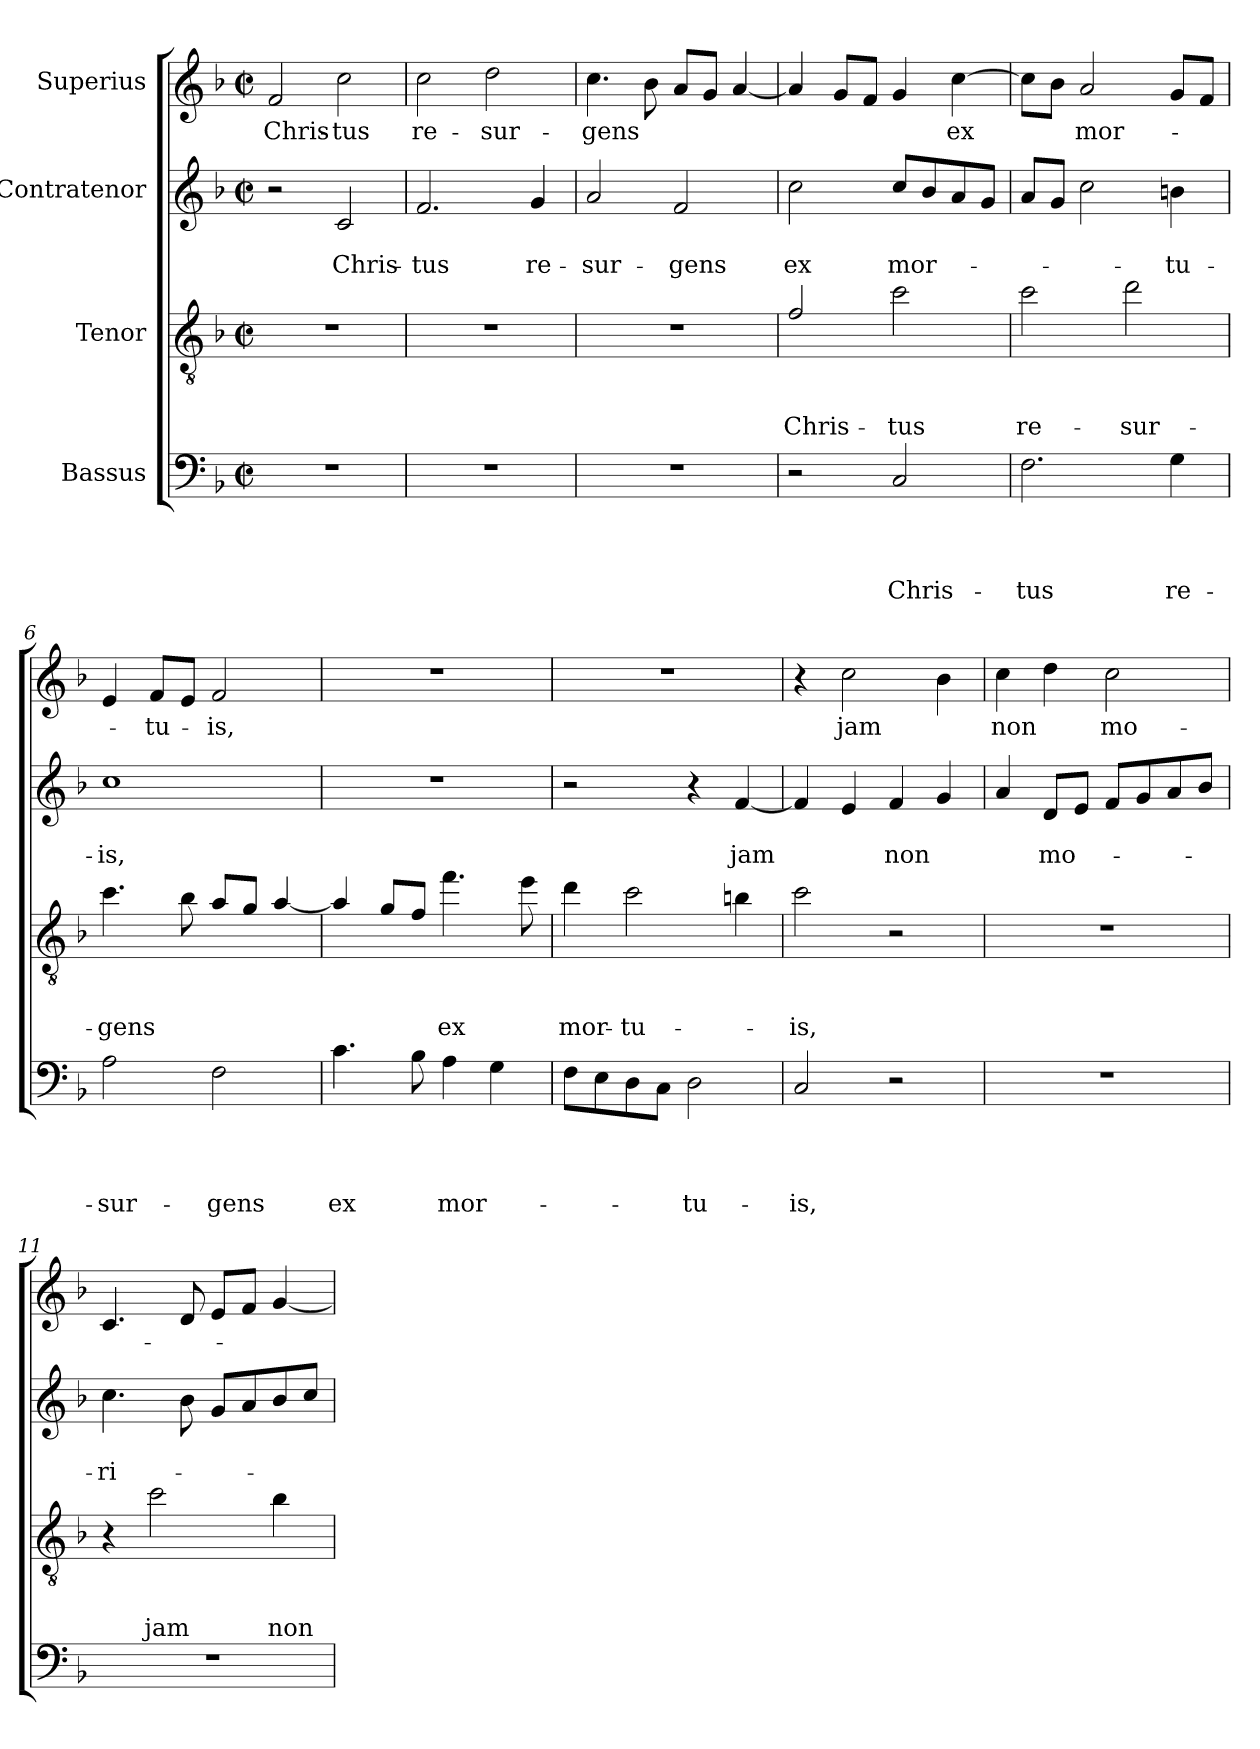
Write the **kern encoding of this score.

**kern	**text	**text	**text	**text	**kern	**text	**text	**text	**kern	**text	**text	**kern	**text
*part4	*part4	*part4	*part4	*part4	*part3	*part3	*part3	*part3	*part2	*part2	*part2	*part1	*part1
*staff4	*staff4	*staff4	*staff4	*staff4	*staff3	*staff3	*staff3	*staff3	*staff2	*staff2	*staff2	*staff1	*staff1
*I"Bassus	*	*	*	*	*I"Tenor	*	*	*	*I"Contratenor	*	*	*I"Superius	*
*clefF4	*	*	*	*	*clefGv2	*	*	*	*clefG2	*	*	*clefG2	*
*	*	*	*	*	*ITrd8c14	*	*	*	*	*	*	*	*
*k[b-]	*	*	*	*	*k[b-]	*	*	*	*k[b-]	*	*	*k[b-]	*
*F:	*	*	*	*	*F:	*	*	*	*F:	*	*	*F:	*
*M2/2	*	*	*	*	*M2/2	*	*	*	*M2/2	*	*	*M2/2	*
*met(c|)	*	*	*	*	*met(c|)	*	*	*	*met(c|)	*	*	*met(c|)	*
=1	=1	=1	=1	=1	=1	=1	=1	=1	=1	=1	=1	=1	=1
1r	.	.	.	.	1r	.	.	.	2r	.	.	2f/	Chris-
.	.	.	.	.	.	.	.	.	2c/	.	Chris-	2cc\	-tus
=2	=2	=2	=2	=2	=2	=2	=2	=2	=2	=2	=2	=2	=2
1r	.	.	.	.	1r	.	.	.	2.f/	.	-tus	2cc\	re-
.	.	.	.	.	.	.	.	.	.	.	.	2dd\	-sur-
.	.	.	.	.	.	.	.	.	4g/	.	re-	.	.
=3	=3	=3	=3	=3	=3	=3	=3	=3	=3	=3	=3	=3	=3
1r	.	.	.	.	1r	.	.	.	2a/	.	-sur-	4.cc\	-gens
.	.	.	.	.	.	.	.	.	.	.	.	8b-\	.
.	.	.	.	.	.	.	.	.	2f/	.	-gens	8a/L	.
.	.	.	.	.	.	.	.	.	.	.	.	8g/J	.
.	.	.	.	.	.	.	.	.	.	.	.	[4a/	.
=4	=4	=4	=4	=4	=4	=4	=4	=4	=4	=4	=4	=4	=4
2r	.	.	.	.	2F/	.	.	Chris-	2cc\	.	ex	4a/]	.
.	.	.	.	.	.	.	.	.	.	.	.	8g/L	.
.	.	.	.	.	.	.	.	.	.	.	.	8f/J	.
2C/	.	.	.	Chris-	2c\	.	.	-tus	8cc/L	.	mor-	4g/	.
.	.	.	.	.	.	.	.	.	8b-/	.	.	.	.
.	.	.	.	.	.	.	.	.	8a/	.	.	[4cc\	ex
.	.	.	.	.	.	.	.	.	8g/J	.	.	.	.
=5	=5	=5	=5	=5	=5	=5	=5	=5	=5	=5	=5	=5	=5
2.F\	.	.	.	-tus	2c\	.	.	re-	8a/L	.	.	8cc\L]	.
.	.	.	.	.	.	.	.	.	8g/J	.	.	8b-\J	.
.	.	.	.	.	.	.	.	.	2cc\	.	.	2a/	mor-
.	.	.	.	.	2d\	.	.	-sur-	.	.	.	.	.
4G\	.	.	.	re-	.	.	.	.	4bn\	.	-tu-	8g/L	.
.	.	.	.	.	.	.	.	.	.	.	.	8f/J	.
!!LO:LB:g=z
=6	=6	=6	=6	=6	=6	=6	=6	=6	=6	=6	=6	=6	=6
2A\	.	.	.	-sur-	4.c\	.	.	-gens	1cc	.	-is,	4e/	.
.	.	.	.	.	.	.	.	.	.	.	.	8f/L	-tu-
.	.	.	.	.	8B-\	.	.	.	.	.	.	8e/J	.
2F\	.	.	.	-gens	8A/L	.	.	.	.	.	.	2f/	-is,
.	.	.	.	.	8G/J	.	.	.	.	.	.	.	.
.	.	.	.	.	[4A/	.	.	.	.	.	.	.	.
=7	=7	=7	=7	=7	=7	=7	=7	=7	=7	=7	=7	=7	=7
4.c\	.	.	.	ex	4A/]	.	.	.	1r	.	.	1r	.
.	.	.	.	.	8G/L	.	.	.	.	.	.	.	.
8B-\	.	.	.	.	8F/J	.	.	.	.	.	.	.	.
4A\	.	.	.	mor-	4.f\	.	.	ex	.	.	.	.	.
4G\	.	.	.	.	.	.	.	.	.	.	.	.	.
.	.	.	.	.	8e\	.	.	.	.	.	.	.	.
=8	=8	=8	=8	=8	=8	=8	=8	=8	=8	=8	=8	=8	=8
8F\L	.	.	.	.	4d\	.	.	mor-	2r	.	.	1r	.
8E\	.	.	.	.	.	.	.	.	.	.	.	.	.
8D\	.	.	.	.	2c\	.	.	-tu-	.	.	.	.	.
8C\J	.	.	.	.	.	.	.	.	.	.	.	.	.
2D\	.	.	.	-tu-	.	.	.	.	4r	.	.	.	.
.	.	.	.	.	4Bn\	.	.	.	[4f/	.	jam	.	.
=9	=9	=9	=9	=9	=9	=9	=9	=9	=9	=9	=9	=9	=9
2C/	.	.	.	-is,	2c\	.	.	-is,	4f/]	.	.	4r	.
.	.	.	.	.	.	.	.	.	4e/	.	.	2cc\	jam
2r	.	.	.	.	2r	.	.	.	4f/	.	non	.	.
.	.	.	.	.	.	.	.	.	4g/	.	.	4b-\	.
=10	=10	=10	=10	=10	=10	=10	=10	=10	=10	=10	=10	=10	=10
1r	.	.	.	.	1r	.	.	.	4a/	.	.	4cc\	non
.	.	.	.	.	.	.	.	.	8d/L	.	mo-	4dd\	.
.	.	.	.	.	.	.	.	.	8e/J	.	.	.	.
.	.	.	.	.	.	.	.	.	8f/L	.	.	2cc\	mo-
.	.	.	.	.	.	.	.	.	8g/	.	.	.	.
.	.	.	.	.	.	.	.	.	8a/	.	.	.	.
.	.	.	.	.	.	.	.	.	8b-/J	.	.	.	.
!!LO:LB:g=z
=11	=11	=11	=11	=11	=11	=11	=11	=11	=11	=11	=11	=11	=11
1r	.	.	.	.	4r	.	.	.	4.cc\	.	-ri-	4.c/	.
.	.	.	.	.	2c\	.	.	jam	.	.	.	.	.
.	.	.	.	.	.	.	.	.	8b-\	.	.	8d/	.
.	.	.	.	.	.	.	.	.	8g/L	.	.	8e/L	.
.	.	.	.	.	.	.	.	.	8a/	.	.	8f/J	.
.	.	.	.	.	4B-\	.	.	non	8b-/	.	.	[4g/	.
.	.	.	.	.	.	.	.	.	8cc/J	.	.	.	.
=	=	=	=	=	=	=	=	=	=	=	=	=	=
*-	*-	*-	*-	*-	*-	*-	*-	*-	*-	*-	*-	*-	*-
